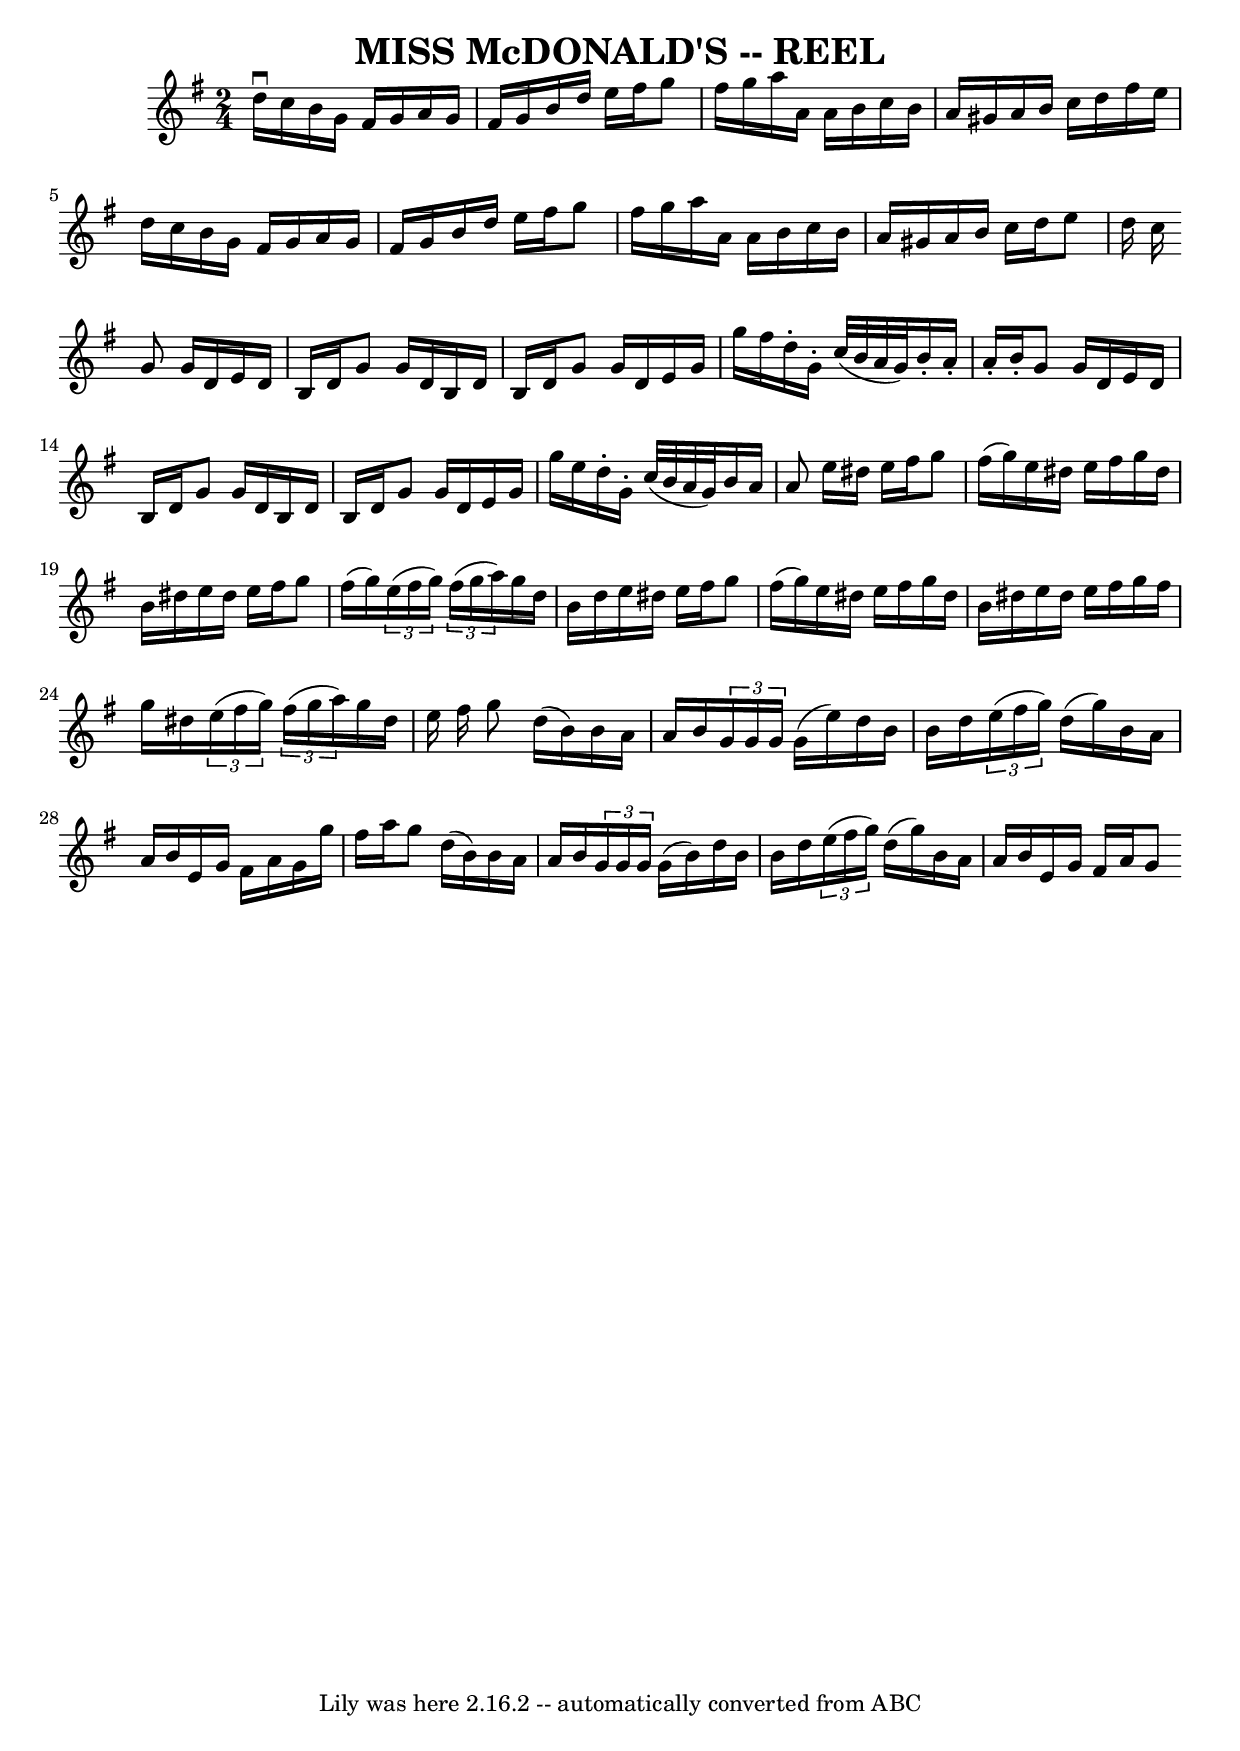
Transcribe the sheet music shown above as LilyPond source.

\version "2.16.2"
\include "Mammoth.ily"
\header {
  %% book = "Ryan's Mammoth Collection of Fiddle Tunes"
 crossRefNumber = "1"
 footnotes = ""
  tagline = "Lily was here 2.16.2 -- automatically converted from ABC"
  title = "MISS McDONALD'S -- REEL"

}
voicedefault =  {


  \time 2/4 
  \key g \major d''16^\downbow c''16         |
 b'16 g'16 fis'16 g'16 a'16 g'16 fis'16 g'16     |
 b'16 d''16 e''16 fis''16 g''8 fis''16 g''16     |
 a''16 a'16 a'16 b'16 c''16 b'16 a'16 gis'16     |
 a'16 b'16 c''16 d''16 fis''16 e''16 d''16 c''16         |
 b'16 g'16 fis'16 g'16 a'16 g'16 fis'16 g'16     |
 b'16 d''16 e''16 fis''16 g''8 fis''16 g''16     |
 a''16 a'16 a'16 b'16 c''16 b'16 a'16 gis'16     |
 a'16 b'16 c''16 d''16 e''8 d''16 c''16    \bar " |." g'8 g'16 d'16 e'16 d'16 b16 d'16     |
 g'8 g'16 d'16 b16 d'16 b16 d'16     |
 g'8 g'16 d'16 e'16 g'16 g''16 fis''16     |
 d''16-. g'16-. c''32 (b'32 a'32 g'32) b'16-. a'16-. a'16-. b'16-.        |
 g'8 g'16 d'16 e'16 d'16 b16 d'16     |
 g'8 g'16 d'16 b16 d'16 b16 d'16     |
 g'8 g'16 d'16 e'16 g'16 g''16 e''16     |
 d''16-. g'16-. c''32 (b'32 a'32 g'32) b'16 a'16 a'8    \bar " |." e''16 dis''16 e''16 fis''16 g''8 fis''16 (g''16)    |
 e''16 dis''16 e''16 fis''16 g''16 dis''16 b'16 dis''16     |
 e''16 dis''16 e''16 fis''16 g''8 fis''16 (g''16)    |
  \times 2/3 { e''16 (
	 fis''16 g''16) 
	     }   \times 2/3 { fis''16 (g''16 a''16) 
			    } g''16 d''16 b'16 d''16         |
 e''16 dis''16 e''16 fis''16 g''8 fis''16 (g''16)    |
 e''16 dis''16 e''16 fis''16 g''16 dis''16 b'16 dis''16     |
 e''16    
 dis''16 e''16 fis''16 g''16 fis''16 g''16 dis''16    
  \times 2/3 { e''16 (fis''16 g''16) 
	     }   \times 2/3 { fis''16 (
			 g''16 a''16)  			    } g''16 dis''16 e''16 fis''16    \bar " |." g''8 d''16 (b'16) b'16 a'16 a'16 b'16     |
  
  \times 2/3 { g'16 g'16 g'16  
	     } g'16 (e''16) d''16 b'16 b'16 d''16     |
  \times 2/3 { e''16 (fis''16 g''16) 
	     } d''16 (g''16) b'16 a'16 a'16 b'16     |
 e'16 g'16 fis'16 a'16 g'16 g''16 fis''16 a''16         |
 g''8 d''16 (b'16) b'16 a'16 a'16 b'16     |
  \times 2/3 {   
 g'16 g'16 g'16     } g'16 (b'16) d''16 b'16 b'16 d''16      |
  \times 2/3 { e''16 (fis''16 g''16)  	     } d''16 (g''16) b'16 a'16 a'16 b'16     |
 e'16 g'16 fis'16 a'16 g'8      \bar " |."   

}

\score{
  <<

    \context Staff="default"
    {
      \voicedefault 
      
    }

  >>
  \layout {
    
  }
  \midi {
  }

}
